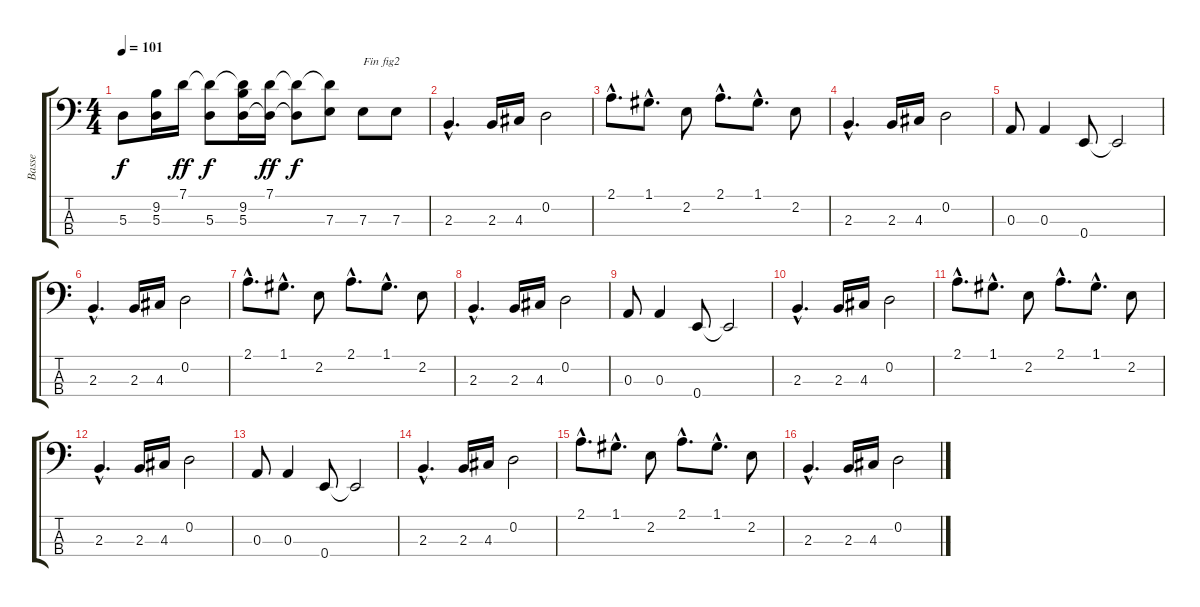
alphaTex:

\track ("Basse" "Basse") {instrument electricbassfinger}
\staff {score tabs}
\tuning (G2 D2 A1 E1) {hide}
\ts (4 4)
\tempo 101
\clef f4
\ks c
5.3.8{dy f} (9.2 5.3).16 7.1.16{dy ff} (7.1{t} 5.3).8{dy f} (7.1{t} 9.2 5.3).16 (7.1 5.3{t}).16{dy ff} (7.1{t} 5.3{t}).8{dy f} (7.1{t} 7.3).8 7.3.8{txt "Fin fig2"} 7.3.8 |
2.3{hac}.4{d} 2.3.16 4.3.16 0.2.2 |
2.1{hac}.8{d} 1.1{hac}.8{d} 2.2.8 2.1{hac}.8{d} 1.1{hac}.8{d} 2.2.8 |
2.3{hac}.4{d} 2.3.16 4.3.16 0.2.2 |
0.3.8 0.3.4 0.4.8 0.4{t}.2 |
2.3{hac}.4{d} 2.3.16 4.3.16 0.2.2 |
2.1{hac}.8{d} 1.1{hac}.8{d} 2.2.8 2.1{hac}.8{d} 1.1{hac}.8{d} 2.2.8 |
2.3{hac}.4{d} 2.3.16 4.3.16 0.2.2 |
0.3.8 0.3.4 0.4.8 0.4{t}.2 |
2.3{hac}.4{d} 2.3.16 4.3.16 0.2.2 |
2.1{hac}.8{d} 1.1{hac}.8{d} 2.2.8 2.1{hac}.8{d} 1.1{hac}.8{d} 2.2.8 |
2.3{hac}.4{d} 2.3.16 4.3.16 0.2.2 |
0.3.8 0.3.4 0.4.8 0.4{t}.2 |
2.3{hac}.4{d} 2.3.16 4.3.16 0.2.2 |
2.1{hac}.8{d} 1.1{hac}.8{d} 2.2.8 2.1{hac}.8{d} 1.1{hac}.8{d} 2.2.8 |
2.3{hac}.4{d} 2.3.16 4.3.16 0.2.2
